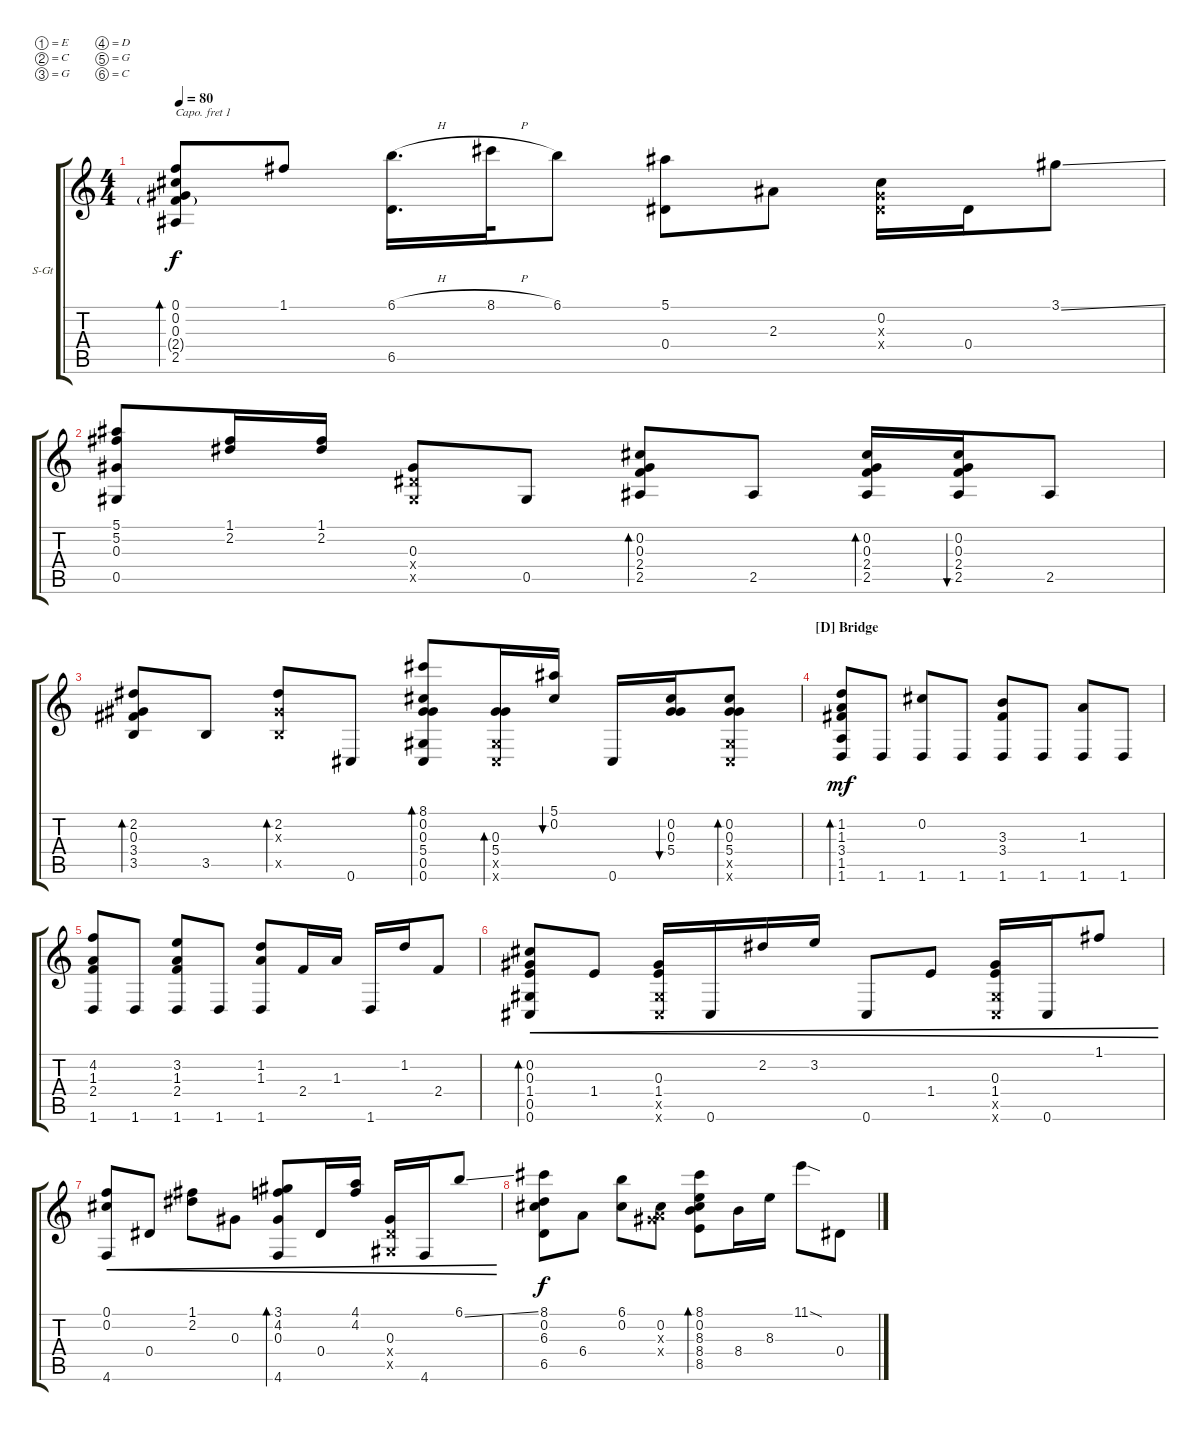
\defaultSystemsLayout 4
\bracketExtendMode groupsimilarinstruments
\firstSystemTrackNameOrientation horizontal
\otherSystemsTrackNameOrientation horizontal
\track ("Steel Guitar" "S-Gt") {instrument acousticguitarsteel}
\staff {score tabs}
\capo 1
\tuning (E4 C4 G3 D3 G2 C2)
\ts (4 4)
\tempo 80
\clef g2
\ks c
(2.5 2.4{g} 0.3 0.2 0.1).8{bd 112 dy f} 1.1.8 (6.1{h} 6.5).16{d} 8.1{h}.32 6.1.8 (5.1 0.4).8 2.3.8 (0.4{x} 0.3{x} 0.2).16 0.4.16 3.1{ss}.8 |
(5.1 0.5 5.2 0.3).8 (1.1 2.2).16 (1.1 2.2).16 (0.5{x} 0.4{x} 0.3).8 0.5.8 (2.5 2.4 0.3 0.2).8{bd 111} 2.5.8 (2.5 2.4 0.3 0.2).16{bd 30} (2.5 2.4 0.3 0.2).16{bu 30} 2.5.8 |
(3.5 3.4 0.3 2.2).8{bd 110} 3.5.8 (3.5{x} 0.3{x} 2.2).8{bd 30} 0.6.8 (8.1 5.4 0.6 0.5 0.3 0.2).8{bd 109} (0.6{x} 0.5{x} 5.4 0.3).16{bd 30} (5.1 0.2).16{bu 30} 0.6.16 (0.3 5.4 0.2).16{bu 30} (0.2 0.3 5.4 0.6{x} 0.5{x}).8{bd 30} |
\section ("D" "Bridge")
(1.6 1.5 3.4 1.3 1.2).8{bd 108 dy mf} 1.6.8 (0.2 1.6).8 1.6.8 (1.6 3.3 3.4).8 1.6.8 (1.6 1.3).8 1.6.8 |
(1.6 2.4 1.3 4.2).8 1.6.8 (1.6 2.4 1.3 3.2).8 1.6.8 (1.6 1.2 1.3).8 2.4.16 1.3.16 1.6.16 1.2.16 2.4.8 |
(0.6 0.5 1.4 0.3 0.2).8{bd 107 cre} 1.4.8{cre} (0.6{x} 0.5{x} 1.4 0.3).16{cre} 0.6.16{cre} 2.2.16{cre} 3.2.16{cre} 0.6.8{cre} 1.4.8{cre} (0.6{x} 0.5{x} 1.4 0.3).16{cre} 0.6.16{cre} 1.1.8{cre} |
(0.1 0.2 4.6).8{cre} 0.4.8{cre} (1.1 2.2).8{cre} 0.3.8{cre} (3.1 4.2 0.3 4.6).8{bd 107 cre} 0.4.16{cre} (4.1 4.2).16{cre} (0.5{x} 0.4{x} 0.3).16{cre} 4.6.16{cre} 6.1{ss}.8{cre} |
(8.1 6.5 0.2 6.3).8{dy f} 6.4.8 (6.1 0.2).8 (6.4{x} 0.3{x} 0.2).8 (8.5 8.4 8.3 0.2 8.1).8{bd 107} 8.4.16 8.3.16 11.1{sod}.8 0.4.8
